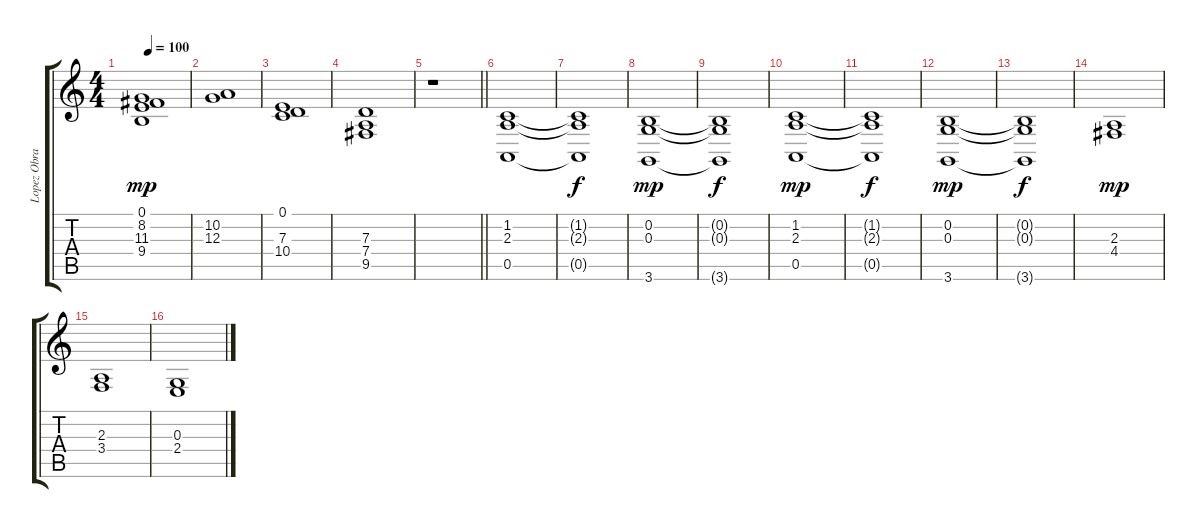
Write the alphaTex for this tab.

\track ("Lopez Obrador" "Lopez Obra") {instrument pad2warm}
\staff {score tabs}
\tuning (E4 B3 G3 D3 A2 E2) {hide}
\ts (4 4)
\tempo 100
\clef g2
\ks c
(0.1 8.2 11.3 9.4).1{dy mp} |
(10.2 12.3).1 |
(0.1 7.3 10.4).1 |
(7.3 7.4 9.5).1 |
\barLineRight lightlight
r.1 |
(1.2 2.3 0.5).1 |
(1.2{t} 2.3{t} 0.5{t}).1{dy f} |
(0.2 0.3 3.6).1{dy mp} |
(0.2{t} 0.3{t} 3.6{t}).1{dy f} |
(1.2 2.3 0.5).1{dy mp} |
(1.2{t} 2.3{t} 0.5{t}).1{dy f} |
(0.2 0.3 3.6).1{dy mp} |
(0.2{t} 0.3{t} 3.6{t}).1{dy f} |
(2.3 4.4).1{dy mp} |
(2.3 3.4).1 |
(0.3 2.4).1
